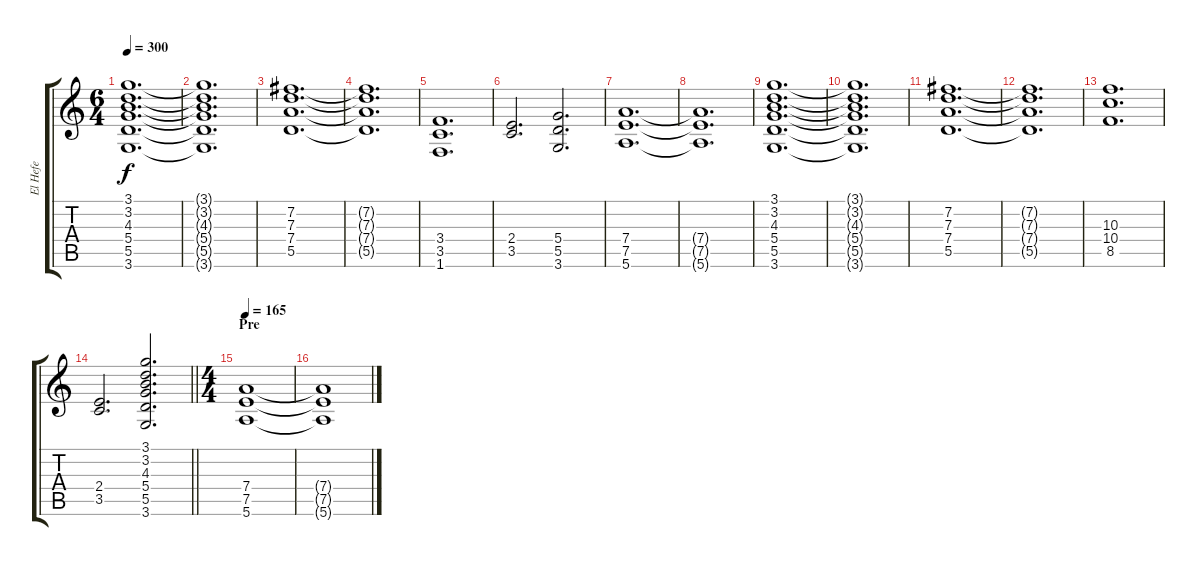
\track ("El Hefe" "El Hefe") {instrument overdrivenguitar}
\staff {score tabs}
\tuning (E4 B3 G3 D3 A2 E2) {hide}
\ts (6 4)
\tempo 300
\clef g2
\ks c
(3.1 3.2 4.3 5.4 5.5 3.6).1{d dy f} |
(3.1{t} 3.2{t} 4.3{t} 5.4{t} 5.5{t} 3.6{t}).1{d} |
(7.2 7.3 7.4 5.5).1{d} |
(7.2{t} 7.3{t} 7.4{t} 5.5{t}).1{d} |
(3.4 3.5 1.6).1{d} |
(2.4 3.5).2{d} (5.4 5.5 3.6).2{d} |
(7.4 7.5 5.6).1{d} |
(7.4{t} 7.5{t} 5.6{t}).1{d} |
(3.1 3.2 4.3 5.4 5.5 3.6).1{d} |
(3.1{t} 3.2{t} 4.3{t} 5.4{t} 5.5{t} 3.6{t}).1{d} |
(7.2 7.3 7.4 5.5).1{d} |
(7.2{t} 7.3{t} 7.4{t} 5.5{t}).1{d} |
(10.3 10.4 8.5).1{d} |
\barLineRight lightlight
(2.4 3.5).2{d} (3.1 3.2 4.3 5.4 5.5 3.6).2{d} |
\ts (4 4)
\section ("" "Pre")
\tempo 165
(7.4 7.5 5.6).1 |
(7.4{t} 7.5{t} 5.6{t}).1
